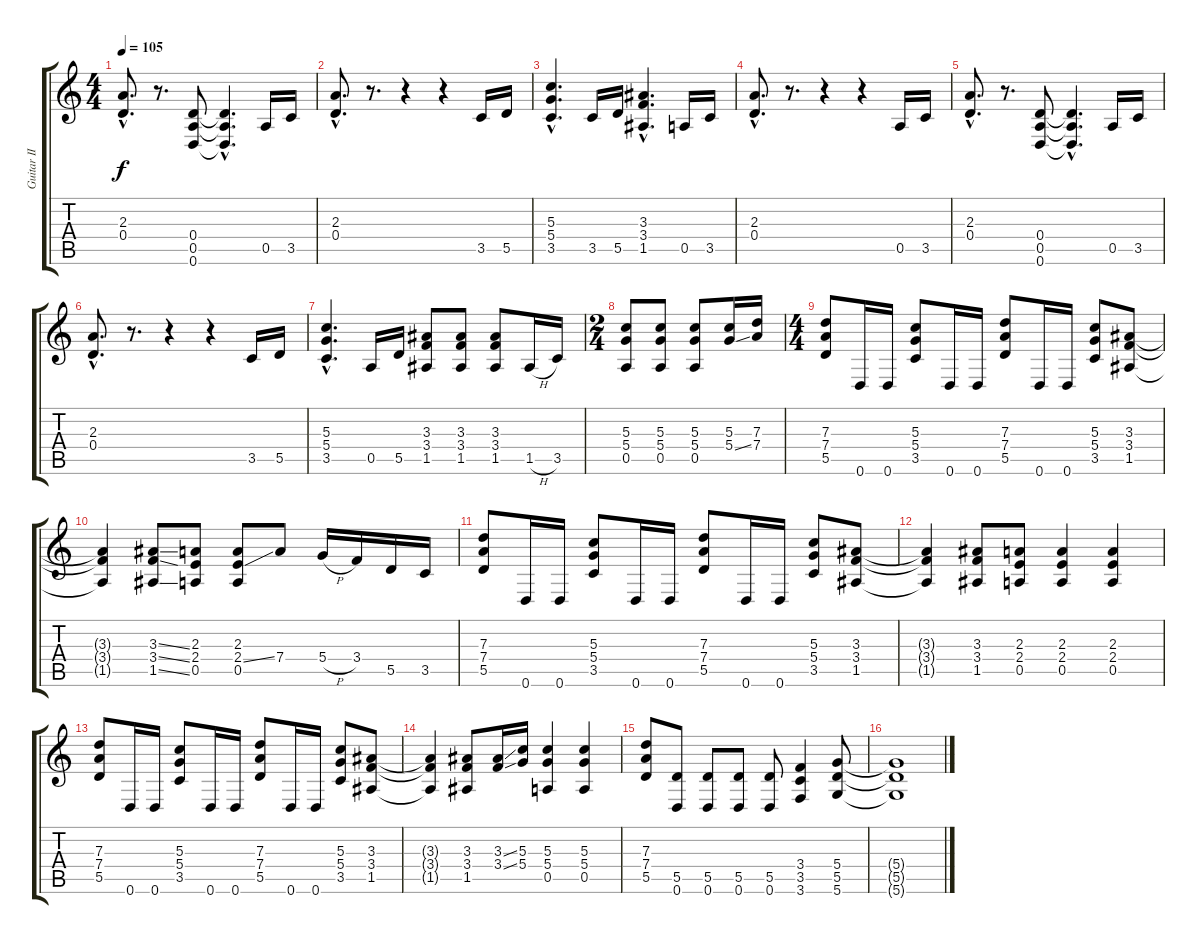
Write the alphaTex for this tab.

\track ("Guitar II" "Guitar II") {instrument distortionguitar}
\staff {score tabs}
\tuning (E4 B3 G3 D3 A2 D2) {hide}
\ts (4 4)
\tempo 105
\clef g2
\ks c
(2.3{hac} 0.4{hac}).8{d dy f} r.8{d} (0.4 0.5 0.6).8 (0.4{hac t} 0.5{hac t} 0.6{hac t}).4{d} 0.5.16 3.5.16 |
(2.3{hac} 0.4{hac}).8{d} r.8{d} r.4 r.4 3.5.16 5.5.16 |
(5.3{hac} 5.4{hac} 3.5{hac}).4{d} 3.5.16 5.5.16 (3.3{hac} 3.4{hac} 1.5{hac}).4{d} 0.5.16 3.5.16 |
(2.3{hac} 0.4{hac}).8{d} r.8{d} r.4 r.4 0.5.16 3.5.16 |
(2.3{hac} 0.4{hac}).8{d} r.8{d} (0.4 0.5 0.6).8 (0.4{hac t} 0.5{hac t} 0.6{hac t}).4{d} 0.5.16 3.5.16 |
(2.3{hac} 0.4{hac}).8{d} r.8{d} r.4 r.4 3.5.16 5.5.16 |
(5.3{hac} 5.4{hac} 3.5{hac}).4{d} 0.5.16 5.5.16 (3.3 3.4 1.5).8 (3.3 3.4 1.5).8 (3.3 3.4 1.5).8 1.5{h}.16 3.5.16 |
\ts (2 4)
(5.3 5.4 0.5).8 (5.3 5.4 0.5).8 (5.3 5.4 0.5).8 (5.3 5.4{ss}).16 (7.3 7.4).16 |
\ts (4 4)
(7.3 7.4 5.5).8 0.6.16 0.6.16 (5.3 5.4 3.5).8 0.6.16 0.6.16 (7.3 7.4 5.5).8 0.6.16 0.6.16 (5.3 5.4 3.5).8 (3.3 3.4 1.5).8 |
(3.3{t} 3.4{t} 1.5{t}).4 (3.3{ss} 3.4{ss} 1.5{ss}).8 (2.3 2.4 0.5).8 (2.3 2.4{ss} 0.5).8 7.4.8 5.4{h}.16 3.4.16 5.5.16 3.5.16 |
(7.3 7.4 5.5).8 0.6.16 0.6.16 (5.3 5.4 3.5).8 0.6.16 0.6.16 (7.3 7.4 5.5).8 0.6.16 0.6.16 (5.3 5.4 3.5).8 (3.3 3.4 1.5).8 |
(3.3{t} 3.4{t} 1.5{t}).4 (3.3 3.4 1.5).8 (2.3 2.4 0.5).8 (2.3 2.4 0.5).4 (2.3 2.4 0.5).4 |
(7.3 7.4 5.5).8 0.6.16 0.6.16 (5.3 5.4 3.5).8 0.6.16 0.6.16 (7.3 7.4 5.5).8 0.6.16 0.6.16 (5.3 5.4 3.5).8 (3.3 3.4 1.5).8 |
(3.3{t} 3.4{t} 1.5{t}).4 (3.3 3.4 1.5).8 (3.3{ss} 3.4{ss}).16 (5.3 5.4).16 (5.3 5.4 0.5).4 (5.3 5.4 0.5).4 |
(7.3 7.4 5.5).8 (5.5 0.6).8 (5.5 0.6).8 (5.5 0.6).8 (5.5 0.6).8 (3.4 3.5 3.6).4 (5.4 5.5 5.6).8 |
(5.4{t} 5.5{t} 5.6{t}).1
